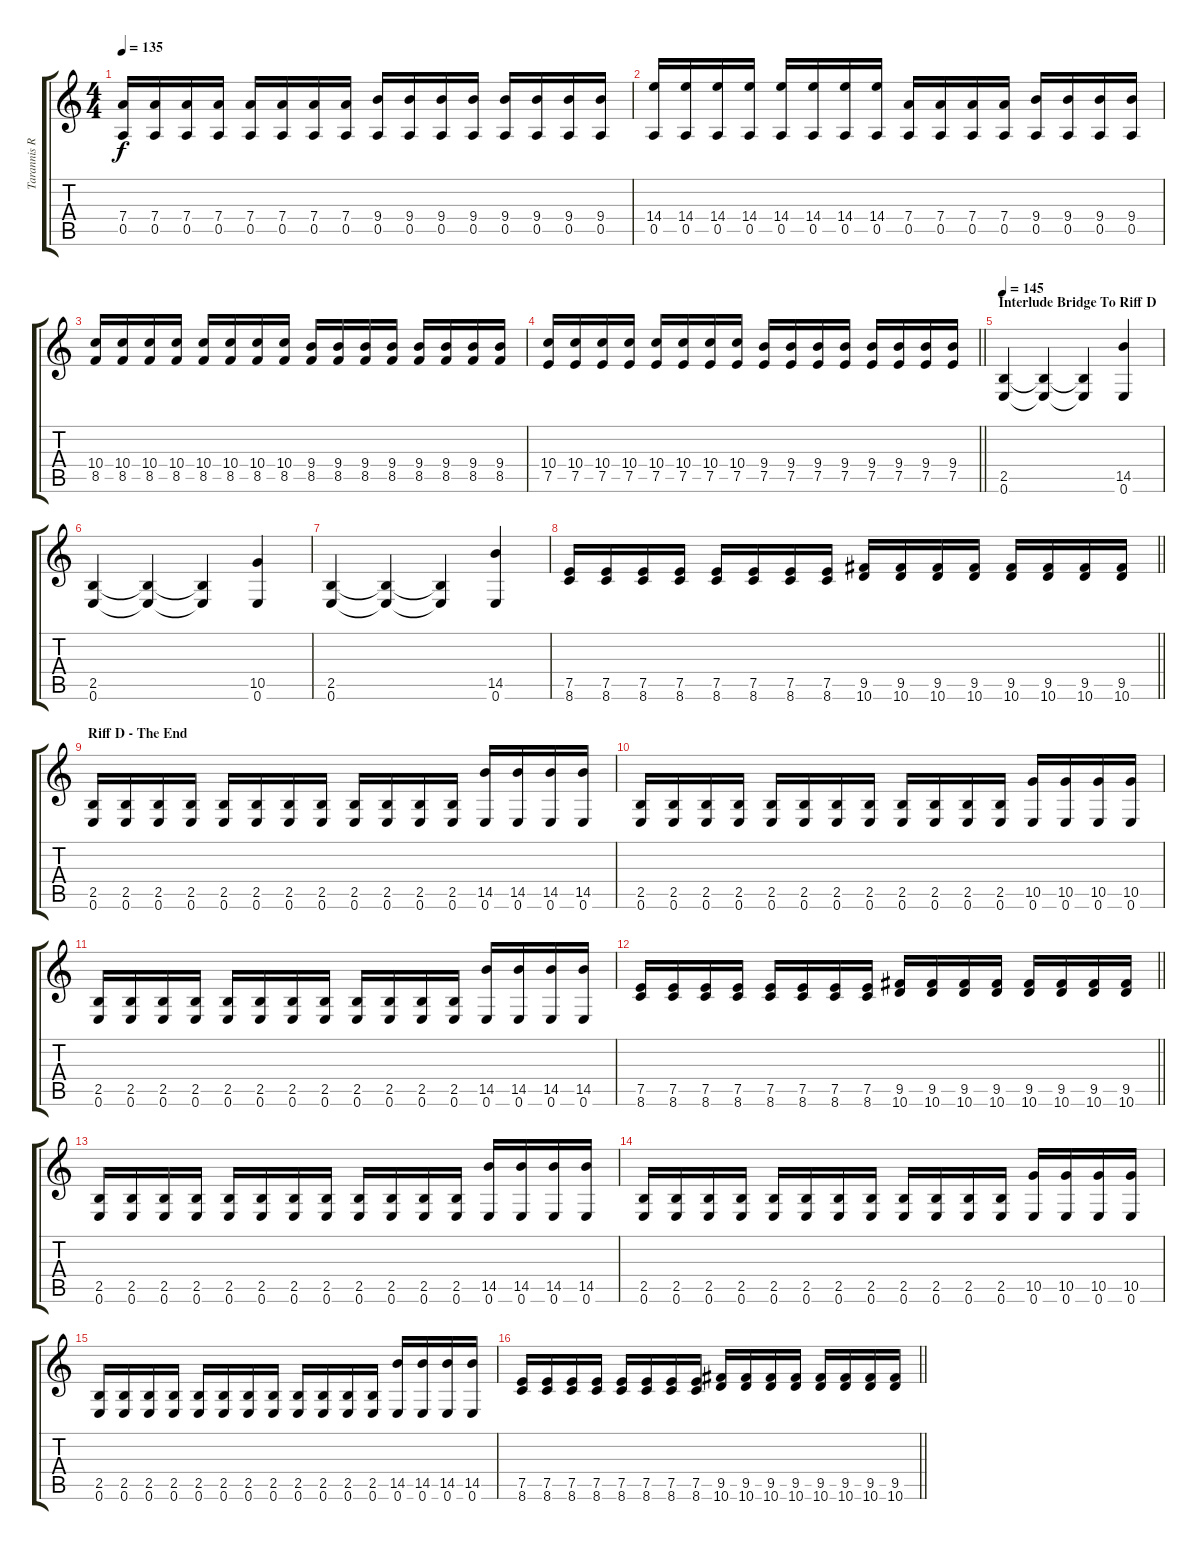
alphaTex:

\track ("Tarannis Rythm Guitar 2" "Tarannis R") {instrument overdrivenguitar}
\staff {score tabs}
\tuning (E4 B3 G3 D3 A2 E2) {hide}
\ts (4 4)
\tempo 135
\clef g2
\ks c
(7.4 0.5).16{dy f} (7.4 0.5).16 (7.4 0.5).16 (7.4 0.5).16 (7.4 0.5).16 (7.4 0.5).16 (7.4 0.5).16 (7.4 0.5).16 (9.4 0.5).16 (9.4 0.5).16 (9.4 0.5).16 (9.4 0.5).16 (9.4 0.5).16 (9.4 0.5).16 (9.4 0.5).16 (9.4 0.5).16 |
(14.4 0.5).16 (14.4 0.5).16 (14.4 0.5).16 (14.4 0.5).16 (14.4 0.5).16 (14.4 0.5).16 (14.4 0.5).16 (14.4 0.5).16 (7.4 0.5).16 (7.4 0.5).16 (7.4 0.5).16 (7.4 0.5).16 (9.4 0.5).16 (9.4 0.5).16 (9.4 0.5).16 (9.4 0.5).16 |
(10.4 8.5).16 (10.4 8.5).16 (10.4 8.5).16 (10.4 8.5).16 (10.4 8.5).16 (10.4 8.5).16 (10.4 8.5).16 (10.4 8.5).16 (9.4 8.5).16 (9.4 8.5).16 (9.4 8.5).16 (9.4 8.5).16 (9.4 8.5).16 (9.4 8.5).16 (9.4 8.5).16 (9.4 8.5).16 |
\barLineRight lightlight
(10.4 7.5).16 (10.4 7.5).16 (10.4 7.5).16 (10.4 7.5).16 (10.4 7.5).16 (10.4 7.5).16 (10.4 7.5).16 (10.4 7.5).16 (9.4 7.5).16 (9.4 7.5).16 (9.4 7.5).16 (9.4 7.5).16 (9.4 7.5).16 (9.4 7.5).16 (9.4 7.5).16 (9.4 7.5).16 |
\section ("" "Interlude Bridge To Riff D")
\tempo 145
(2.5 0.6).4 (2.5{t} 0.6{t}).4 (2.5{t} 0.6{t}).4 (14.5 0.6).4 |
(2.5 0.6).4 (2.5{t} 0.6{t}).4 (2.5{t} 0.6{t}).4 (10.5 0.6).4 |
(2.5 0.6).4 (2.5{t} 0.6{t}).4 (2.5{t} 0.6{t}).4 (14.5 0.6).4 |
\barLineRight lightlight
(7.5 8.6).16 (7.5 8.6).16 (7.5 8.6).16 (7.5 8.6).16 (7.5 8.6).16 (7.5 8.6).16 (7.5 8.6).16 (7.5 8.6).16 (9.5 10.6).16 (9.5 10.6).16 (9.5 10.6).16 (9.5 10.6).16 (9.5 10.6).16 (9.5 10.6).16 (9.5 10.6).16 (9.5 10.6).16 |
\section ("" "Riff D - The End")
(2.5 0.6).16 (2.5 0.6).16 (2.5 0.6).16 (2.5 0.6).16 (2.5 0.6).16 (2.5 0.6).16 (2.5 0.6).16 (2.5 0.6).16 (2.5 0.6).16 (2.5 0.6).16 (2.5 0.6).16 (2.5 0.6).16 (14.5 0.6).16 (14.5 0.6).16 (14.5 0.6).16 (14.5 0.6).16 |
(2.5 0.6).16 (2.5 0.6).16 (2.5 0.6).16 (2.5 0.6).16 (2.5 0.6).16 (2.5 0.6).16 (2.5 0.6).16 (2.5 0.6).16 (2.5 0.6).16 (2.5 0.6).16 (2.5 0.6).16 (2.5 0.6).16 (10.5 0.6).16 (10.5 0.6).16 (10.5 0.6).16 (10.5 0.6).16 |
(2.5 0.6).16 (2.5 0.6).16 (2.5 0.6).16 (2.5 0.6).16 (2.5 0.6).16 (2.5 0.6).16 (2.5 0.6).16 (2.5 0.6).16 (2.5 0.6).16 (2.5 0.6).16 (2.5 0.6).16 (2.5 0.6).16 (14.5 0.6).16 (14.5 0.6).16 (14.5 0.6).16 (14.5 0.6).16 |
\barLineRight lightlight
(7.5 8.6).16 (7.5 8.6).16 (7.5 8.6).16 (7.5 8.6).16 (7.5 8.6).16 (7.5 8.6).16 (7.5 8.6).16 (7.5 8.6).16 (9.5 10.6).16 (9.5 10.6).16 (9.5 10.6).16 (9.5 10.6).16 (9.5 10.6).16 (9.5 10.6).16 (9.5 10.6).16 (9.5 10.6).16 |
(2.5 0.6).16 (2.5 0.6).16 (2.5 0.6).16 (2.5 0.6).16 (2.5 0.6).16 (2.5 0.6).16 (2.5 0.6).16 (2.5 0.6).16 (2.5 0.6).16 (2.5 0.6).16 (2.5 0.6).16 (2.5 0.6).16 (14.5 0.6).16 (14.5 0.6).16 (14.5 0.6).16 (14.5 0.6).16 |
(2.5 0.6).16 (2.5 0.6).16 (2.5 0.6).16 (2.5 0.6).16 (2.5 0.6).16 (2.5 0.6).16 (2.5 0.6).16 (2.5 0.6).16 (2.5 0.6).16 (2.5 0.6).16 (2.5 0.6).16 (2.5 0.6).16 (10.5 0.6).16 (10.5 0.6).16 (10.5 0.6).16 (10.5 0.6).16 |
(2.5 0.6).16 (2.5 0.6).16 (2.5 0.6).16 (2.5 0.6).16 (2.5 0.6).16 (2.5 0.6).16 (2.5 0.6).16 (2.5 0.6).16 (2.5 0.6).16 (2.5 0.6).16 (2.5 0.6).16 (2.5 0.6).16 (14.5 0.6).16 (14.5 0.6).16 (14.5 0.6).16 (14.5 0.6).16 |
\barLineRight lightlight
(7.5 8.6).16 (7.5 8.6).16 (7.5 8.6).16 (7.5 8.6).16 (7.5 8.6).16 (7.5 8.6).16 (7.5 8.6).16 (7.5 8.6).16 (9.5 10.6).16 (9.5 10.6).16 (9.5 10.6).16 (9.5 10.6).16 (9.5 10.6).16 (9.5 10.6).16 (9.5 10.6).16 (9.5 10.6).16
